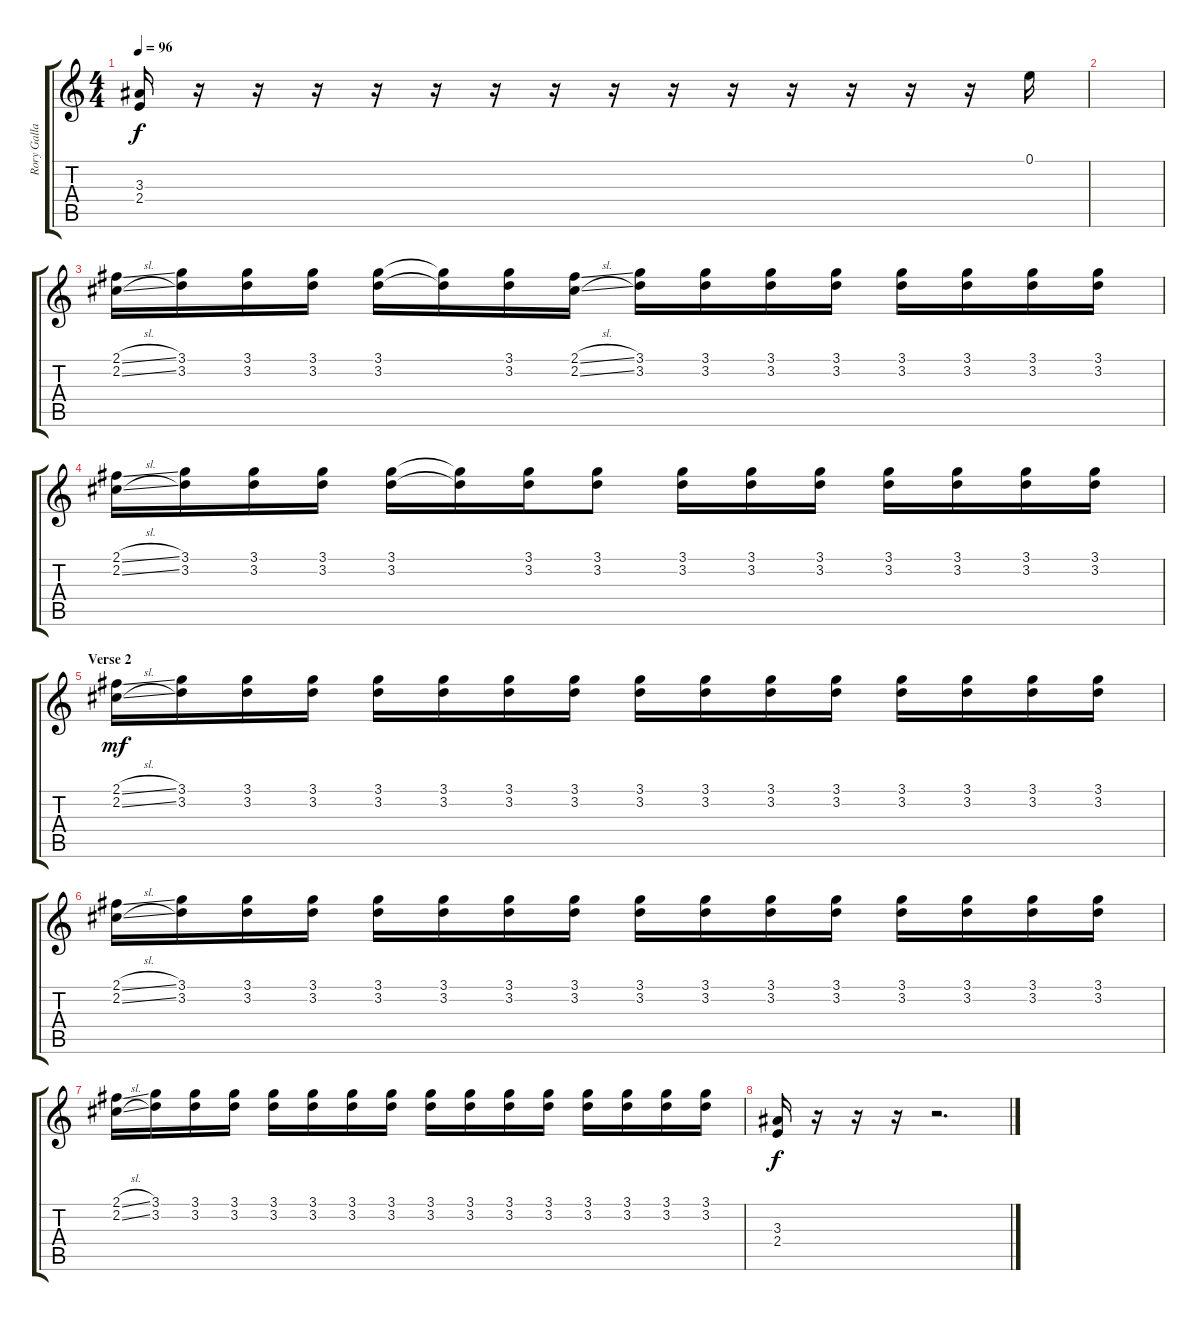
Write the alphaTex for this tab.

\track ("Rory Gallagher (For Sound)" "Rory Galla") {instrument distortionguitar}
\staff {score tabs}
\tuning (E4 B3 G3 D3 A2 D2) {hide}
\ts (4 4)
\tempo 96
\clef g2
\ks c
(3.3 2.4).16{dy f} r.16 r.16 r.16 r.16 r.16 r.16 r.16 r.16 r.16 r.16 r.16 r.16 r.16 r.16 0.1.16 |
|
(2.1{sl} 2.2{sl}).16 (3.1 3.2).16 (3.1 3.2).16 (3.1 3.2).16 (3.1 3.2).16 (3.1{t} 3.2{t}).16 (3.1 3.2).16 (2.1{sl} 2.2{sl}).16 (3.1 3.2).16 (3.1 3.2).16 (3.1 3.2).16 (3.1 3.2).16 (3.1 3.2).16 (3.1 3.2).16 (3.1 3.2).16 (3.1 3.2).16 |
(2.1{sl} 2.2{sl}).16 (3.1 3.2).16 (3.1 3.2).16 (3.1 3.2).16 (3.1 3.2).16 (3.1{t} 3.2{t}).16 (3.1 3.2).16 (3.1 3.2).8 (3.1 3.2).16 (3.1 3.2).16 (3.1 3.2).16 (3.1 3.2).16 (3.1 3.2).16 (3.1 3.2).16 (3.1 3.2).16 |
\section ("" "Verse 2")
(2.1{sl} 2.2{sl}).16{dy mf} (3.1 3.2).16 (3.1 3.2).16 (3.1 3.2).16 (3.1 3.2).16 (3.1 3.2).16 (3.1 3.2).16 (3.1 3.2).16 (3.1 3.2).16 (3.1 3.2).16 (3.1 3.2).16 (3.1 3.2).16 (3.1 3.2).16 (3.1 3.2).16 (3.1 3.2).16 (3.1 3.2).16 |
(2.1{sl} 2.2{sl}).16 (3.1 3.2).16 (3.1 3.2).16 (3.1 3.2).16 (3.1 3.2).16 (3.1 3.2).16 (3.1 3.2).16 (3.1 3.2).16 (3.1 3.2).16 (3.1 3.2).16 (3.1 3.2).16 (3.1 3.2).16 (3.1 3.2).16 (3.1 3.2).16 (3.1 3.2).16 (3.1 3.2).16 |
(2.1{sl} 2.2{sl}).16 (3.1 3.2).16 (3.1 3.2).16 (3.1 3.2).16 (3.1 3.2).16 (3.1 3.2).16 (3.1 3.2).16 (3.1 3.2).16 (3.1 3.2).16 (3.1 3.2).16 (3.1 3.2).16 (3.1 3.2).16 (3.1 3.2).16 (3.1 3.2).16 (3.1 3.2).16 (3.1 3.2).16 |
(3.3 2.4).16{dy f} r.16 r.16 r.16 r.2{d}
